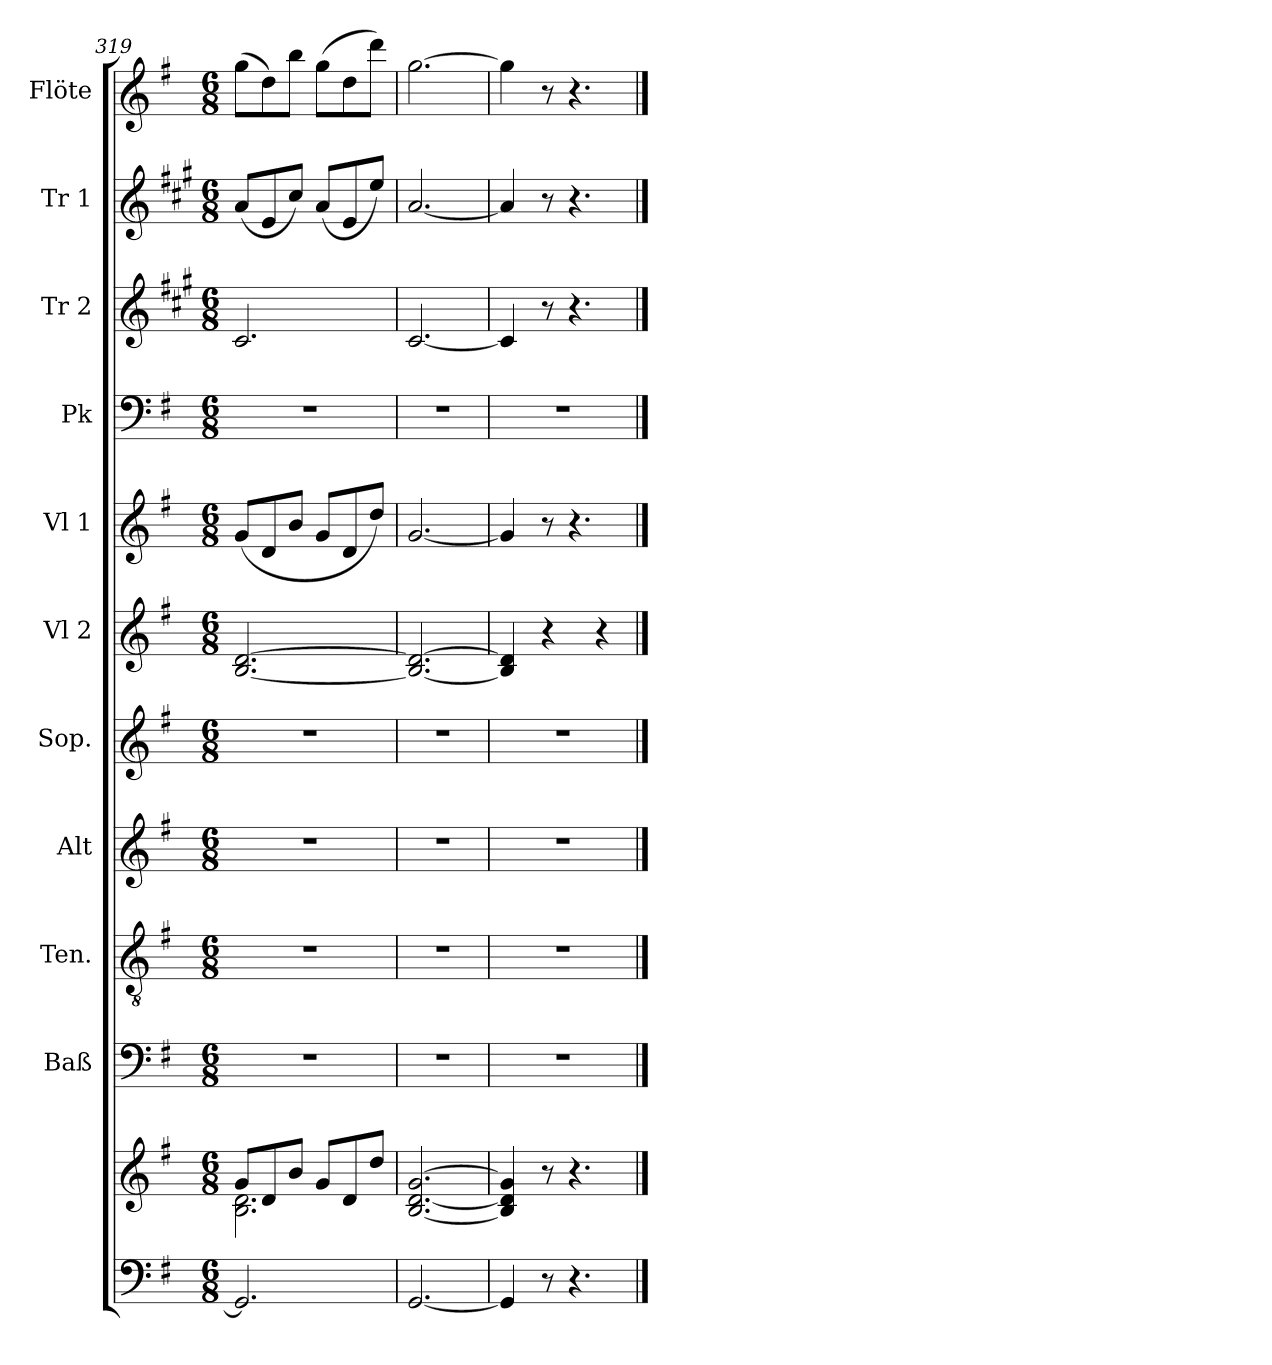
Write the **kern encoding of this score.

**kern	**kern	**kern	**kern	**kern	**kern	**kern	**kern	**kern	**kern	**kern	**kern
*part11	*part11	*part10	*part9	*part8	*part7	*part6	*part5	*part4	*part3	*part2	*part1
*staff12	*staff11	*staff10	*staff9	*staff8	*staff7	*staff6	*staff5	*staff4	*staff3	*staff2	*staff1
*	*	*I"Baß	*I"Ten.	*I"Alt	*I"Sop.	*I"Vl 2	*I"Vl 1	*I"Pk	*I"Tr 2	*I"Tr 1	*I"Flöte
*	*	*	*	*	*	*	*	*	*	*	*I'Fl
*clefF4	*clefG2	*clefF4	*clefGv2	*clefG2	*clefG2	*clefG2	*clefG2	*clefF4	*clefG2	*clefG2	*clefG2
*	*	*	*	*	*	*	*	*	*ITrd1c2	*ITrd1c2	*
*k[f#]	*k[f#]	*k[f#]	*k[f#]	*k[f#]	*k[f#]	*k[f#]	*k[f#]	*k[f#]	*k[f#]	*k[f#]	*k[f#]
*G:	*G:	*G:	*G:	*G:	*G:	*G:	*G:	*G:	*G:	*G:	*G:
*M6/8	*M6/8	*M6/8	*M6/8	*M6/8	*M6/8	*M6/8	*M6/8	*M6/8	*M6/8	*M6/8	*M6/8
=319	=319	=319	=319	=319	=319	=319	=319	=319	=319	=319	=319
*	*^	*	*	*	*	*	*	*	*	*	*
2.GG/]	8g/L	2.B\ 2.d\	2.r	2.r	2.r	2.r	[2.B/ [2.d/	(<8g/L	2.r	2.B/	(<8g/L	(>8gg\L
.	8d/	.	.	.	.	.	.	8d/	.	.	8d/	8dd\)
.	8b/J	.	.	.	.	.	.	8b/J	.	.	8b/J)	8bb\J
.	8g/L	.	.	.	.	.	.	8g/L	.	.	(<8g/L	(>8gg\L
.	8d/	.	.	.	.	.	.	8d/	.	.	8d/	8dd\
.	8dd/J	.	.	.	.	.	.	8dd/J)	.	.	8dd/J)	8ddd\J)
*	*v	*v	*	*	*	*	*	*	*	*	*	*
=320	=320	=320	=320	=320	=320	=320	=320	=320	=320	=320	=320
[2.GG/	[2.B/ [2.d/ [2.g/	2.r	2.r	2.r	2.r	2.B/_ 2.d/_	[2.g/	2.r	[2.B/	[2.g/	[2.gg\
=321	=321	=321	=321	=321	=321	=321	=321	=321	=321	=321	=321
4GG/]	4B/] 4d/] 4g/]	2.r	2.r	2.r	2.r	4B/] 4d/]	4g/]	2.r	4B/]	4g/]	4gg\]
8r	8r	.	.	.	.	4r	8r	.	8r	8r	8r
4.r	4.r	.	.	.	.	.	4.r	.	4.r	4.r	4.r
.	.	.	.	.	.	4r	.	.	.	.	.
==	==	==	==	==	==	==	==	==	==	==	==
*-	*-	*-	*-	*-	*-	*-	*-	*-	*-	*-	*-
